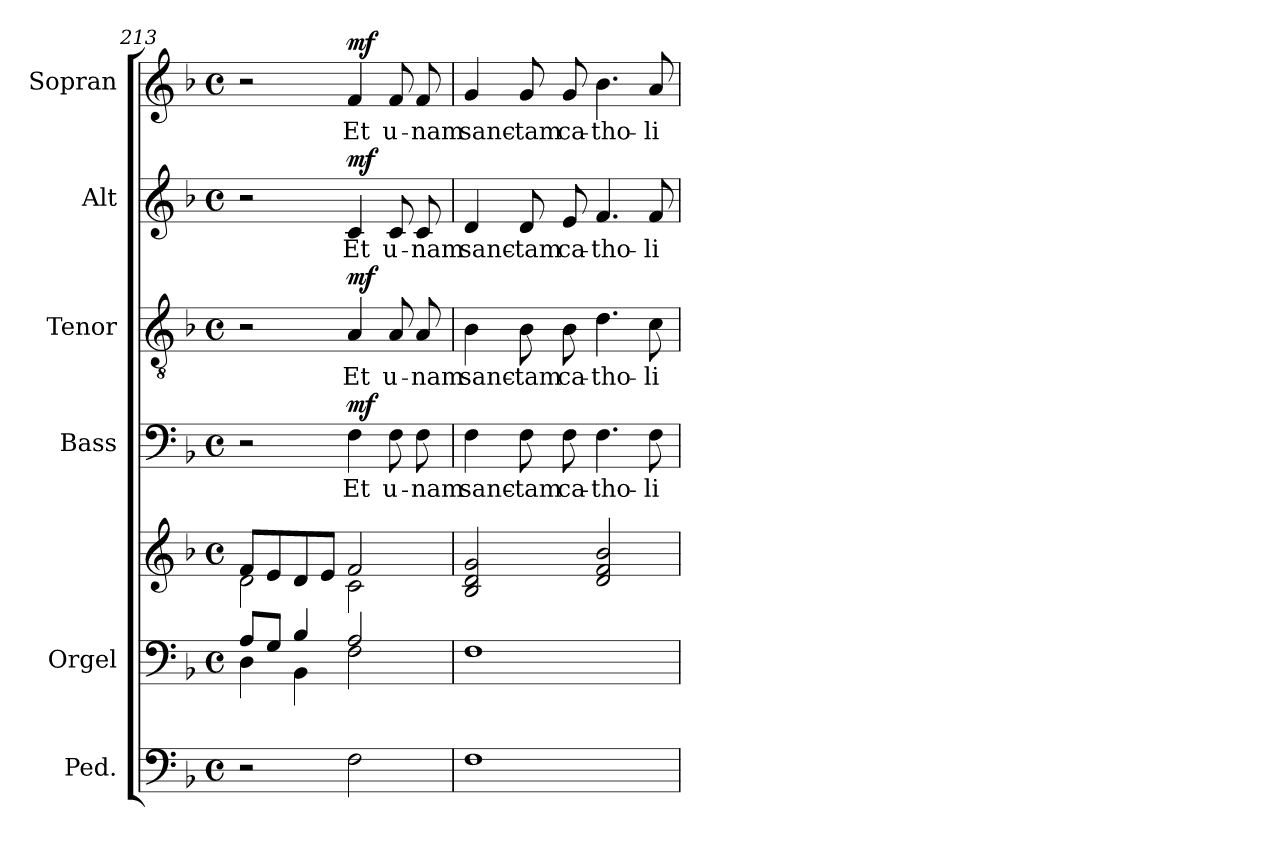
**kern	**kern	**kern	**kern	**text	**dynam	**kern	**text	**dynam	**kern	**text	**dynam	**kern	**text	**dynam
*part6	*part5	*part5	*part4	*part4	*part4	*part3	*part3	*part3	*part2	*part2	*part2	*part1	*part1	*part1
*staff7	*staff6	*staff5	*staff4	*staff4	*staff4	*staff3	*staff3	*staff3	*staff2	*staff2	*staff2	*staff1	*staff1	*staff1
*I"Ped.	*I"Orgel	*	*I"Bass	*	*	*I"Tenor	*	*	*I"Alt	*	*	*I"Sopran	*	*
*	*I'Org.	*	*I'B.	*	*	*I'T.	*	*	*I'A.	*	*	*I'S.	*	*
*clefF4	*clefF4	*clefG2	*clefF4	*	*	*clefGv2	*	*	*clefG2	*	*	*clefG2	*	*
*ITrd7c12	*	*	*	*	*	*	*	*	*	*	*	*	*	*
*k[b-]	*k[b-]	*k[b-]	*k[b-]	*	*	*k[b-]	*	*	*k[b-]	*	*	*k[b-]	*	*
*F:	*F:	*F:	*F:	*	*	*F:	*	*	*F:	*	*	*F:	*	*
*M4/4	*M4/4	*M4/4	*M4/4	*	*	*M4/4	*	*	*M4/4	*	*	*M4/4	*	*
*met(c)	*met(c)	*met(c)	*met(c)	*	*	*met(c)	*	*	*met(c)	*	*	*met(c)	*	*
=213	=213	=213	=213	=213	=213	=213	=213	=213	=213	=213	=213	=213	=213	=213
*	*^	*^	*	*	*	*	*	*	*	*	*	*	*	*
2r	8A/L	4D\	8f/L	2d\	2r	.	.	2r	.	.	2r	.	.	2r	.	.
.	8G/J	.	8e/	.	.	.	.	.	.	.	.	.	.	.	.	.
.	4B-/	4BB-\	8d/	.	.	.	.	.	.	.	.	.	.	.	.	.
.	.	.	8e/J	.	.	.	.	.	.	.	.	.	.	.	.	.
!	!	!	!	!	!	!LO:LY:b	!LO:DY:a	!	!LO:LY:b	!LO:DY:a	!	!LO:LY:b	!LO:DY:a	!	!LO:LY:b	!LO:DY:a
2FF\	2A/	2F\	2f/	2c\	4F\	Et	mf	4A/	Et	mf	4c/	Et	mf	4f/	Et	mf
!	!	!	!	!	!	!LO:LY:b	!	!	!LO:LY:b	!	!	!LO:LY:b	!	!	!LO:LY:b	!
.	.	.	.	.	8F\	u-	.	8A/	u-	.	8c/	u-	.	8f/	u-	.
!	!	!	!	!	!	!LO:LY:b	!	!	!LO:LY:b	!	!	!LO:LY:b	!	!	!LO:LY:b	!
.	.	.	.	.	8F\	-nam	.	8A/	-nam	.	8c/	-nam	.	8f/	-nam	.
*	*v	*v	*	*	*	*	*	*	*	*	*	*	*	*	*	*
*	*	*v	*v	*	*	*	*	*	*	*	*	*	*	*	*
!!LO:PB:g=z
=214	=214	=214	=214	=214	=214	=214	=214	=214	=214	=214	=214	=214	=214	=214
!	!	!	!	!LO:LY:b	!	!	!LO:LY:b	!	!	!LO:LY:b	!	!	!LO:LY:b	!
1FF	1F	2B-/ 2d/ 2g/	4F\	sanc-	.	4B-\	sanc-	.	4d/	sanc-	.	4g/	sanc-	.
!	!	!	!	!LO:LY:b	!	!	!LO:LY:b	!	!	!LO:LY:b	!	!	!LO:LY:b	!
.	.	.	8F\	-tam	.	8B-\	-tam	.	8d/	-tam	.	8g/	-tam	.
!	!	!	!	!LO:LY:b	!	!	!LO:LY:b	!	!	!LO:LY:b	!	!	!LO:LY:b	!
.	.	.	8F\	ca-	.	8B-\	ca-	.	8e/	ca-	.	8g/	ca-	.
!	!	!	!	!LO:LY:b	!	!	!LO:LY:b	!	!	!LO:LY:b	!	!	!LO:LY:b	!
.	.	2d/ 2f/ 2b-/	4.F\	-tho-	.	4.d\	-tho-	.	4.f/	-tho-	.	4.b-\	-tho-	.
!	!	!	!	!LO:LY:b	!	!	!LO:LY:b	!	!	!LO:LY:b	!	!	!LO:LY:b	!
.	.	.	8F\	-li-	.	8c\	-li-	.	8f/	-li-	.	8a/	-li-	.
=	=	=	=	=	=	=	=	=	=	=	=	=	=	=
*-	*-	*-	*-	*-	*-	*-	*-	*-	*-	*-	*-	*-	*-	*-
